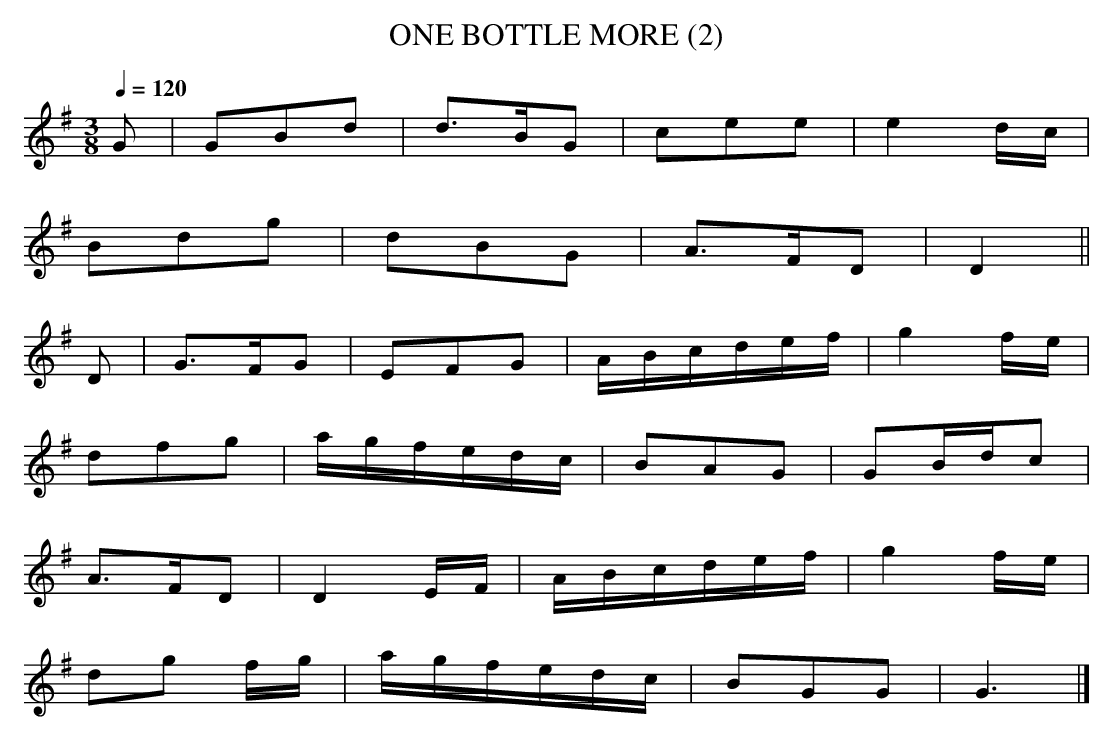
X:1
T:ONE BOTTLE MORE (2)
Q:1/4=120
M:3/8
L:1/8
K:G
G|GBd|d>BG|cee|e2 d/c/|
Bdg|dBG|A>FD|D2||
D|G>FG|EFG|A/B/c/d/e/f/|g2 f/e/|
dfg|a/g/f/e/d/c/|BAG|GB/d/c|
A>FD|D2 E/F/|A/B/c/d/e/f/|g2 f/e/|
dg f/g/|a/g/f/e/d/c/|BGG|G3|]
